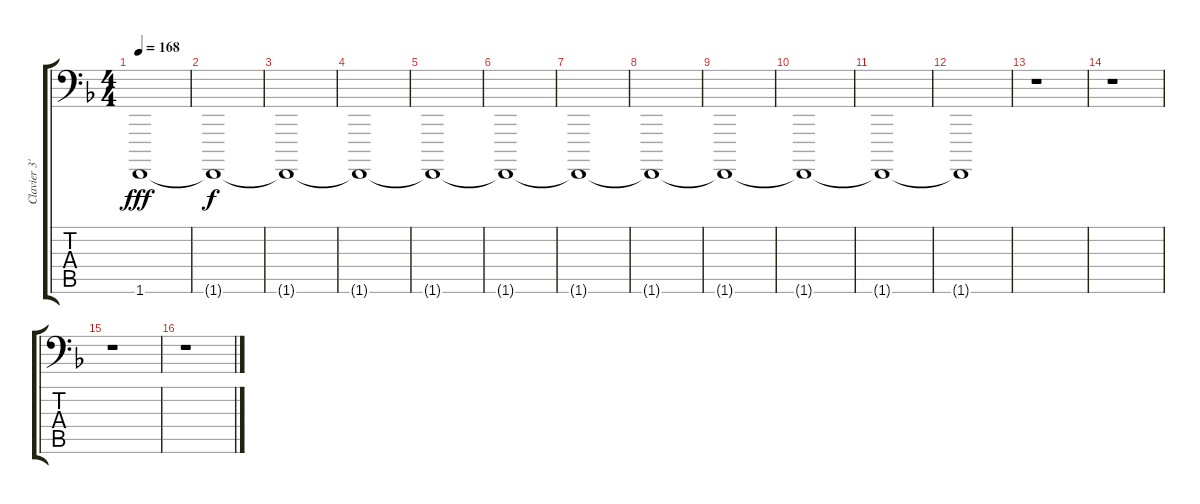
\track ("Clavier 3''" "Clavier 3'") {instrument stringensemble2}
\staff {score tabs}
\tuning (E2 B1 G1 D1 A0 E0) {hide}
\ts (4 4)
\tempo 168
\clef f4
\ks f
1.6.1{dy fff instrument stringensemble2} |
1.6{t}.1{dy f} |
1.6{t}.1 |
1.6{t}.1 |
1.6{t}.1 |
1.6{t}.1 |
1.6{t}.1 |
1.6{t}.1 |
1.6{t}.1 |
1.6{t}.1 |
1.6{t}.1 |
1.6{t}.1 |
r.1 |
r.1 |
r.1 |
r.1
